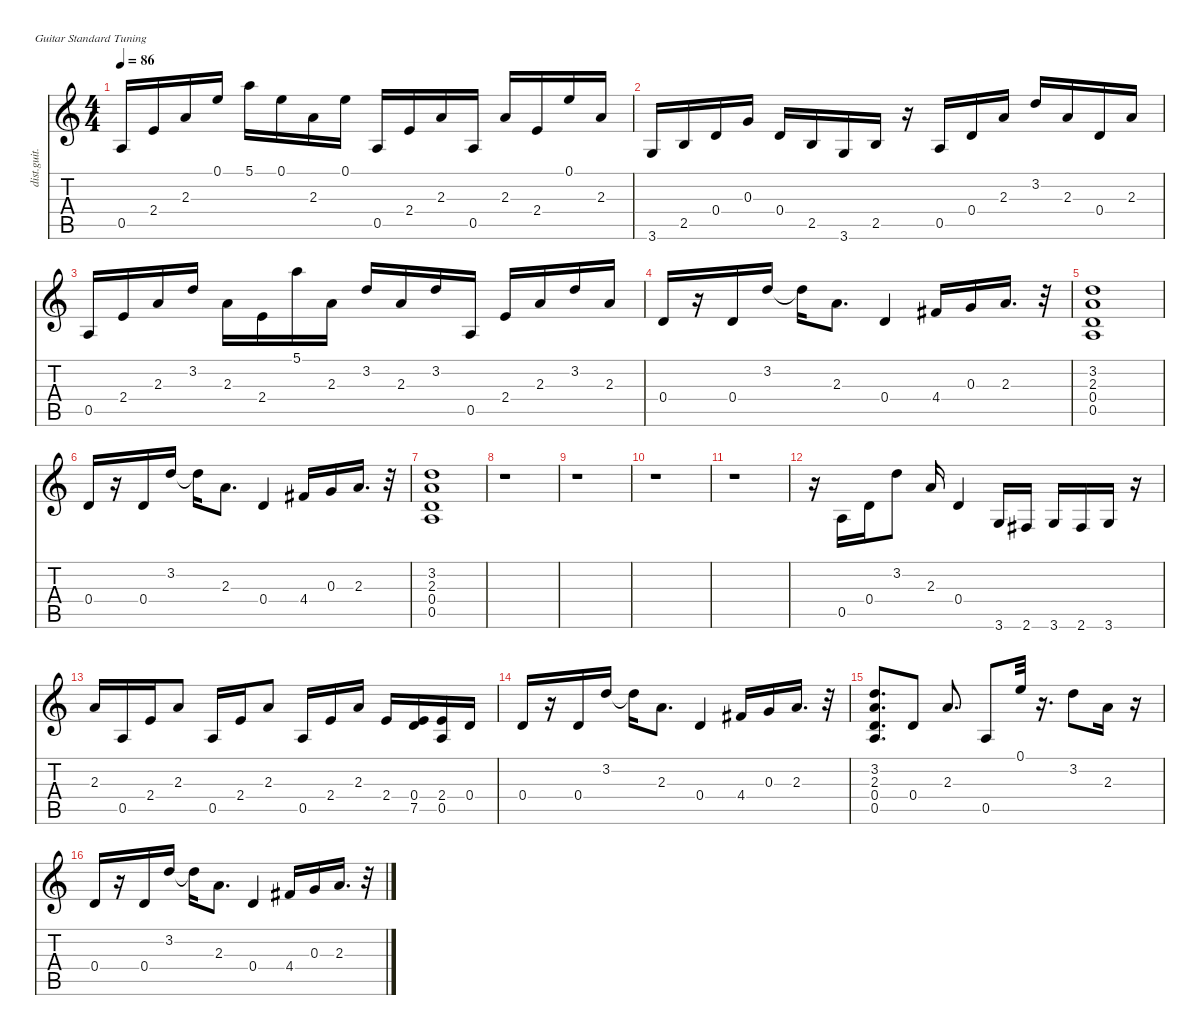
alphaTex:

\defaultSystemsLayout 4
\hideDynamics
\bracketExtendMode nobrackets
\otherSystemsTrackNameOrientation horizontal
\track ("Joe.......still" "dist.guit.") {instrument distortionguitar}
\staff {score tabs}
\tuning (E4 B3 G3 D3 A2 E2)
\ts (4 4)
\tempo 86
\clef g2
\ks c
0.5.16{dy f beam Up} 2.4.16{dy mf beam Up} 2.3.16{dy f beam Up} 0.1.16{dy mp beam Up} 5.1.16{dy mf beam Down} 0.1.16{dy f beam Down} 2.3.16{dy ff beam Down} 0.1.16{dy f beam Down} 0.5.16{beam Up} 2.4.16{dy ff beam Up} 2.3.16{dy f beam Up} 0.5.16{beam Up} 2.3.16{beam Up} 2.4.16{dy ff beam Up} 0.1.16{dy mf beam Up} 2.3.16{dy f beam Up} |
3.6.16{dy ff beam Up} 2.5.16{dy f beam Up} 0.4.16{beam Up} 0.3.16{beam Up} 0.4.16{beam Up} 2.5.16{dy mf beam Up} 3.6.16{dy f beam Up} 2.5.16{beam Up} r.16{beam Up} 0.5.16{dy mf beam Up} 0.4.16{dy f beam Up} 2.3.16{beam Up} 3.2.16{dy mf beam Up} 2.3.16{dy f beam Up} 0.4.16{dy ff beam Up} 2.3.16{dy f beam Up} |
0.5.16{beam Up} 2.4.16{dy ff beam Up} 2.3.16{dy f beam Up} 3.2.16{dy mp beam Up} 2.3.16{dy f beam Down} 2.4.16{beam Down} 5.1.16{beam Down} 2.3.16{dy mf beam Down} 3.2.16{dy mp beam Up} 2.3.16{dy f beam Up} 3.2.16{dy mf beam Up} 0.5.16{dy f beam Up} 2.4.16{beam Up} 2.3.16{beam Up} 3.2.16{dy mp beam Up} 2.3.16{dy f beam Up} |
0.4.16{dy ff beam Up} r.16{beam Up} 0.4.16{dy f beam Up} 3.2.16{dy ff beam Up} 3.2{t}.16{dy f beam Down} 2.3.8{d dy ff beam Down} 0.4.4{dy f beam Up} 4.4{acc #}.16{dy ff beam Up} 0.3.16{beam Up} 2.3.16{d beam Up} r.32{beam Up} |
(3.2 2.3 0.4 0.5).1{beam Up} |
0.4.16{beam Up} r.16{beam Up} 0.4.16{dy f beam Up} 3.2.16{dy ff beam Up} 3.2{t}.16{dy f beam Down} 2.3.8{d dy ff beam Down} 0.4.4{dy f beam Up} 4.4{acc #}.16{dy ff beam Up} 0.3.16{beam Up} 2.3.16{d beam Up} r.32{beam Up} |
(3.2 2.3 0.4 0.5).1{beam Up} |
r.1{beam Down} |
r.1{beam Down} |
r.1{beam Down} |
r.1{beam Down} |
r.16{beam Down} 0.5.16{dy f beam Up} 0.4.16{dy ff beam Up} 3.2.8{beam Up} 2.3.16{beam Up} 0.4.4{dy f beam Up} 3.6.16{beam Up} 2.6{acc #}.16{beam Up} 3.6.16{beam Up} 2.6{acc #}.16{beam Up} 3.6.16{beam Up} r.16{beam Up} |
2.3.16{dy ff beam Up} 0.5.16{dy f beam Up} 2.4.16{dy ff beam Up} 2.3.8{beam Up} 0.5.16{beam Up} 2.4.16{beam Up} 2.3.8{beam Up} 0.5.16{dy f beam Up} 2.4.16{dy ff beam Up} 2.3.16{beam Up} 2.4.16{beam Up} (0.4 7.5).16{beam Up} (2.4 0.5).16{beam Up} 0.4.16{beam Up} |
0.4.16{beam Up} r.16{beam Up} 0.4.16{dy f beam Up} 3.2.16{dy ff beam Up} 3.2{t}.16{dy f beam Down} 2.3.8{d dy ff beam Down} 0.4.4{dy f beam Up} 4.4{acc #}.16{dy ff beam Up} 0.3.16{beam Up} 2.3.16{d beam Up} r.32{beam Up} |
(3.2 2.3 0.4 0.5).8{d beam Up} 0.4.8{dy fff beam Up} 2.3.8{d beam Up} 0.5.8{dy ff beam Up} 0.1.32{dy f beam Up} r.16{d beam Up} 3.2.8{beam Down} 2.3.16{dy ff beam Down} r.16{beam Up} |
0.4.16{beam Up} r.16{beam Up} 0.4.16{dy f beam Up} 3.2.16{dy ff beam Up} 3.2{t}.16{dy f beam Down} 2.3.8{d dy ff beam Down} 0.4.4{dy f beam Up} 4.4{acc #}.16{dy ff beam Up} 0.3.16{beam Up} 2.3.16{d beam Up} r.32{beam Up}
